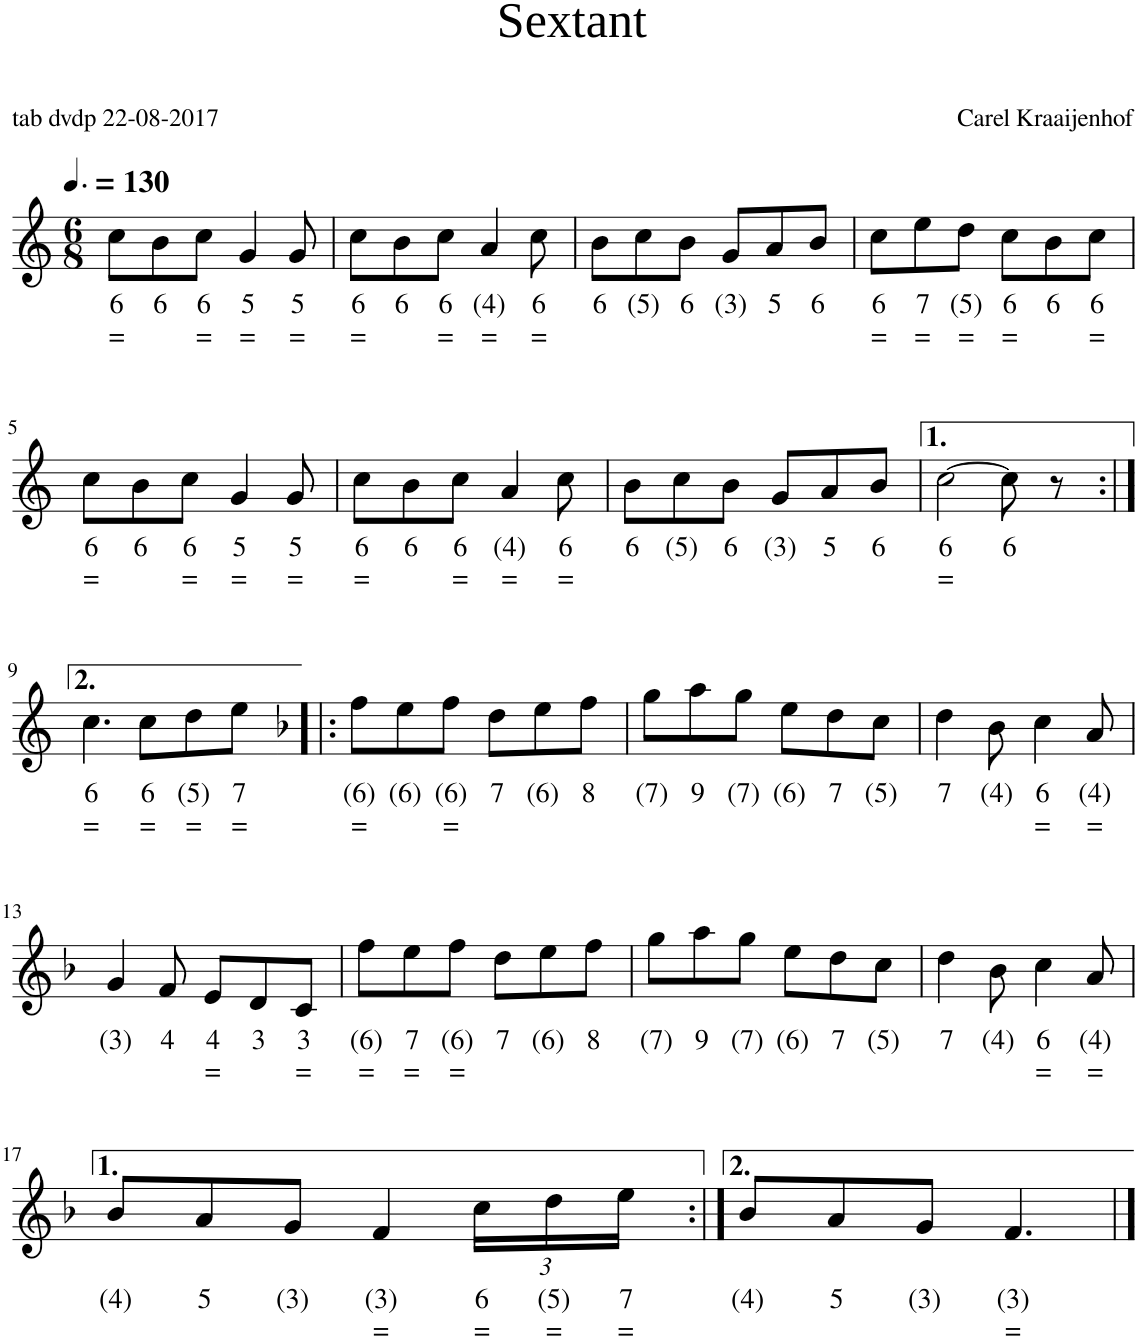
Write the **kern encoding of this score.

**kern	**text	**text
*part1	*part1	*part1
*staff1	*staff1	*staff1
*I"Flute	*	*
*clefG2	*	*
*k[]	*	*
*M6/8	*	*
*MM195	*	*
=1	=1	=1
!	!LO:LY:b	!LO:LY:b
8cc\L	6	=
!	!LO:LY:b	!
8b\	6	.
!	!LO:LY:b	!LO:LY:b
8cc\J	6	=
!	!LO:LY:b	!LO:LY:b
4g/	5	=
!	!LO:LY:b	!LO:LY:b
8g/	5	=
=2	=2	=2
!	!LO:LY:b	!LO:LY:b
8cc\L	6	=
!	!LO:LY:b	!
8b\	6	.
!	!LO:LY:b	!LO:LY:b
8cc\J	6	=
!	!LO:LY:b	!LO:LY:b
4a/	(4)	=
!	!LO:LY:b	!LO:LY:b
8cc\	6	=
=3	=3	=3
!	!LO:LY:b	!
8b\L	6	.
!	!LO:LY:b	!
8cc\	(5)	.
!	!LO:LY:b	!
8b\J	6	.
!	!LO:LY:b	!
8g/L	(3)	.
!	!LO:LY:b	!
8a/	5	.
!	!LO:LY:b	!
8b/J	6	.
=4	=4	=4
!	!LO:LY:b	!LO:LY:b
8cc\L	6	=
!	!LO:LY:b	!LO:LY:b
8ee\	7	=
!	!LO:LY:b	!LO:LY:b
8dd\J	(5)	=
!	!LO:LY:b	!LO:LY:b
8cc\L	6	=
!	!LO:LY:b	!
8b\	6	.
!	!LO:LY:b	!LO:LY:b
8cc\J	6	=
!!LO:LB:g=z
=5	=5	=5
!	!LO:LY:b	!LO:LY:b
8cc\L	6	=
!	!LO:LY:b	!
8b\	6	.
!	!LO:LY:b	!LO:LY:b
8cc\J	6	=
!	!LO:LY:b	!LO:LY:b
4g/	5	=
!	!LO:LY:b	!LO:LY:b
8g/	5	=
=6	=6	=6
!	!LO:LY:b	!LO:LY:b
8cc\L	6	=
!	!LO:LY:b	!
8b\	6	.
!	!LO:LY:b	!LO:LY:b
8cc\J	6	=
!	!LO:LY:b	!LO:LY:b
4a/	(4)	=
!	!LO:LY:b	!LO:LY:b
8cc\	6	=
=7	=7	=7
!	!LO:LY:b	!
8b\L	6	.
!	!LO:LY:b	!
8cc\	(5)	.
!	!LO:LY:b	!
8b\J	6	.
!	!LO:LY:b	!
8g/L	(3)	.
!	!LO:LY:b	!
8a/	5	.
!	!LO:LY:b	!
8b/J	6	.
=8	=8	=8
!	!LO:LY:b	!LO:LY:b
[2cc\	6	=
!	!LO:LY:b	!
8cc\]	6	.
8r	.	.
!!LO:LB:g=z
=9:|!	=9:|!	=9:|!
!	!LO:LY:b	!LO:LY:b
4.cc\	6	=
!	!LO:LY:b	!LO:LY:b
8cc\L	6	=
!	!LO:LY:b	!LO:LY:b
8dd\	(5)	=
!	!LO:LY:b	!LO:LY:b
8ee\J	7	=
=10!|:	=10!|:	=10!|:
*k[b-]	*	*
!	!LO:LY:b	!LO:LY:b
8ff\L	(6)	=
!	!LO:LY:b	!
8ee\	(6)	.
!	!LO:LY:b	!LO:LY:b
8ff\J	(6)	=
!	!LO:LY:b	!
8dd\L	7	.
!	!LO:LY:b	!
8ee\	(6)	.
!	!LO:LY:b	!
8ff\J	8	.
=11	=11	=11
!	!LO:LY:b	!
8gg\L	(7)	.
!	!LO:LY:b	!
8aa\	9	.
!	!LO:LY:b	!
8gg\J	(7)	.
!	!LO:LY:b	!
8ee\L	(6)	.
!	!LO:LY:b	!
8dd\	7	.
!	!LO:LY:b	!
8cc\J	(5)	.
=12	=12	=12
!	!LO:LY:b	!
4dd\	7	.
!	!LO:LY:b	!
8b-\	(4)	.
!	!LO:LY:b	!LO:LY:b
4cc\	6	=
!	!LO:LY:b	!LO:LY:b
8a/	(4)	=
!!LO:LB:g=z
=13	=13	=13
!	!LO:LY:b	!
4g/	(3)	.
!	!LO:LY:b	!
8f/	4	.
!	!LO:LY:b	!LO:LY:b
8e/L	4	=
!	!LO:LY:b	!
8d/	3	.
!	!LO:LY:b	!LO:LY:b
8c/J	3	=
=14	=14	=14
!	!LO:LY:b	!LO:LY:b
8ff\L	(6)	=
!	!LO:LY:b	!LO:LY:b
8ee\	7	=
!	!LO:LY:b	!LO:LY:b
8ff\J	(6)	=
!	!LO:LY:b	!
8dd\L	7	.
!	!LO:LY:b	!
8ee\	(6)	.
!	!LO:LY:b	!
8ff\J	8	.
=15	=15	=15
!	!LO:LY:b	!
8gg\L	(7)	.
!	!LO:LY:b	!
8aa\	9	.
!	!LO:LY:b	!
8gg\J	(7)	.
!	!LO:LY:b	!
8ee\L	(6)	.
!	!LO:LY:b	!
8dd\	7	.
!	!LO:LY:b	!
8cc\J	(5)	.
=16	=16	=16
!	!LO:LY:b	!
4dd\	7	.
!	!LO:LY:b	!
8b-\	(4)	.
!	!LO:LY:b	!LO:LY:b
4cc\	6	=
!	!LO:LY:b	!LO:LY:b
8a/	(4)	=
!!LO:LB:g=z
=17	=17	=17
!	!LO:LY:b	!
8b-/L	(4)	.
!	!LO:LY:b	!
8a/	5	.
!	!LO:LY:b	!
8g/J	(3)	.
!	!LO:LY:b	!LO:LY:b
4f/	(3)	=
*Xbrackettup	*	*
!	!LO:LY:b	!LO:LY:b
24cc\LL	6	=
!	!LO:LY:b	!LO:LY:b
24dd\	(5)	=
!	!LO:LY:b	!LO:LY:b
24ee\JJ	7	=
=18:|!	=18:|!	=18:|!
!	!LO:LY:b	!
8b-/L	(4)	.
!	!LO:LY:b	!
8a/	5	.
!	!LO:LY:b	!
8g/J	(3)	.
!	!LO:LY:b	!LO:LY:b
4.f/	(3)	=
==	==	==
*-	*-	*-
